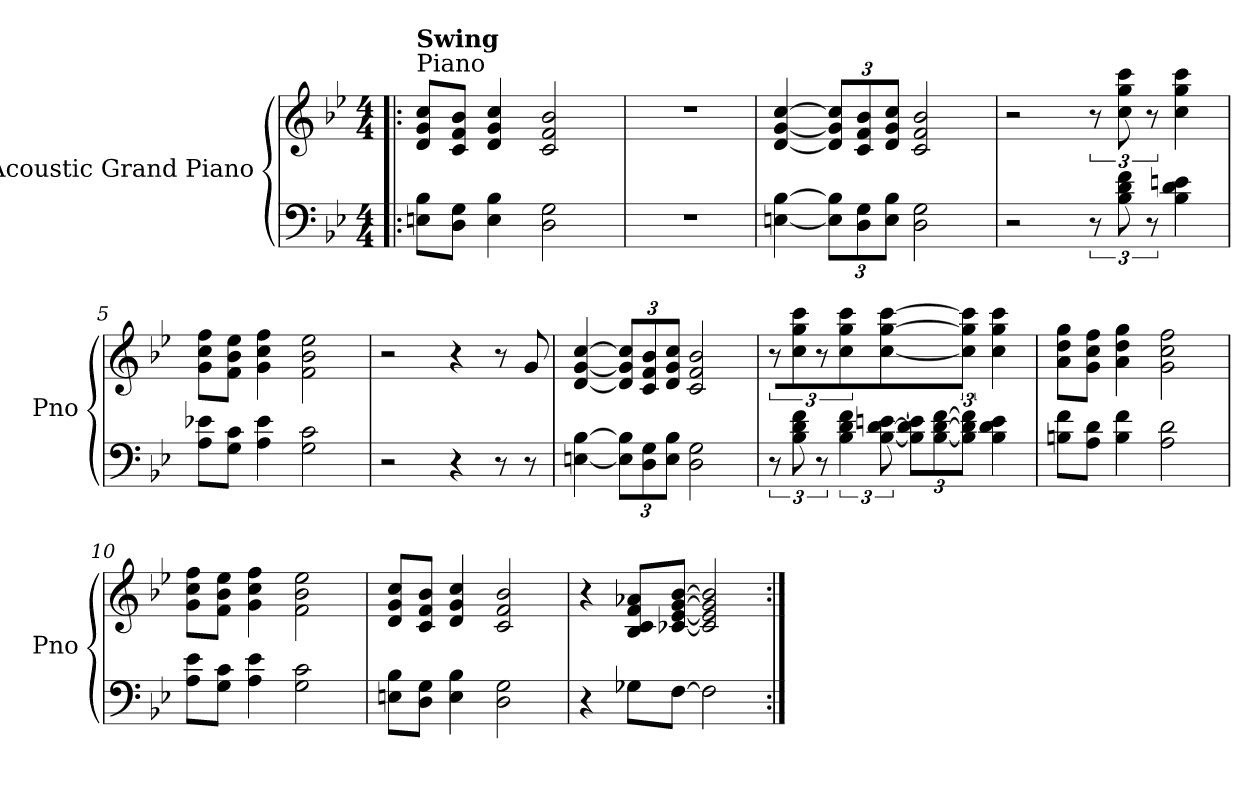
**kern	**kern
*part1	*part1
*staff2	*staff1
*I"Acoustic Grand Piano	*
*I'Pno	*
*clefF4	*clefG2
*k[b-e-]	*k[b-e-]
*B-:	*B-:
*M4/4	*M4/4
=1!|:	=1!|:
!	!LO:TX:a:t=Piano
!	!LO:TX:B:t=Swing
8En\ 8B-\L	8d/ 8g/ 8cc/L
8D\ 8G\J	8c/ 8f/ 8b-/J
4E\ 4B-\	4d/ 4g/ 4cc/
2D\ 2G\	2c/ 2f/ 2b-/
=2	=2
1r	1r
=3	=3
[4En\ [4B-\	[4d/ [4g/ [4cc/
*Xbrackettup	*Xbrackettup
12E\] 12B-\]L	12d/] 12g/] 12cc/]L
12D\ 12G\	12c/ 12f/ 12b-/
12E\ 12B-\J	12d/ 12g/ 12cc/J
2D\ 2G\	2c/ 2f/ 2b-/
=4	=4
2r	2r
*brackettup	*brackettup
12r	12r
12B-\ 12d\ 12f\	12cc\ 12gg\ 12ccc\
12r	12r
4B-\ 4d\ 4en\	4cc\ 4gg\ 4ccc\
!!LO:LB:g=z
=5	=5
8A\ 8e-X\L	8g\ 8cc\ 8ff\L
8G\ 8c\J	8f\ 8b-\ 8ee-\J
4A\ 4e-\	4g\ 4cc\ 4ff\
2G\ 2c\	2f\ 2b-\ 2ee-\
=6	=6
2r	2r
4r	4r
8r	8r
8r	8g/
=7	=7
[4En\ [4B-\	[4d/ [4g/ [4cc/
*Xbrackettup	*Xbrackettup
12E\] 12B-\]L	12d/] 12g/] 12cc/]L
12D\ 12G\	12c/ 12f/ 12b-/
12E\ 12B-\J	12d/ 12g/ 12cc/J
2D\ 2G\	2c/ 2f/ 2b-/
=8	=8
*brackettup	*brackettup
12r	12r
12B-\ 12d\ 12f\	12cc\ 12gg\ 12ccc\
12r	12r
6B-\ 6d\ 6f\	6cc\ 6gg\ 6ccc\
[12B-\ [12d\ [12en\	[4cc\ [4gg\ [4ccc\
*Xbrackettup	*
12B-\] 12d\] 12e\]L	.
[12B-\ [12d\ [12f\	.
12B-\] 12d\] 12f\]J	12cc\] 12gg\] 12ccc\]J
4B-\ 4d\ 4e\	4cc\ 4gg\ 4ccc\
!!LO:LB:g=z
=9	=9
8Bn\ 8f\L	8a\ 8dd\ 8gg\L
8A\ 8d\J	8g\ 8cc\ 8ff\J
4B\ 4f\	4a\ 4dd\ 4gg\
2A\ 2d\	2g\ 2cc\ 2ff\
=10	=10
8A\ 8e-\L	8g\ 8cc\ 8ff\L
8G\ 8c\J	8f\ 8b-\ 8ee-\J
4A\ 4e-\	4g\ 4cc\ 4ff\
2G\ 2c\	2f\ 2b-\ 2ee-\
=11	=11
8En\ 8B-\L	8d/ 8g/ 8cc/L
8D\ 8G\J	8c/ 8f/ 8b-/J
4E\ 4B-\	4d/ 4g/ 4cc/
2D\ 2G\	2c/ 2f/ 2b-/
=12	=12
4r	4r
8G-X\L	8B-/ 8c/ 8f/ 8a-X/L
[8F\J	[8c-X/ [8e-/ [8g/ [8b-/J
2F\]	2c-/] 2e-/] 2g/] 2b-/]
=:|!	=:|!
*-	*-
